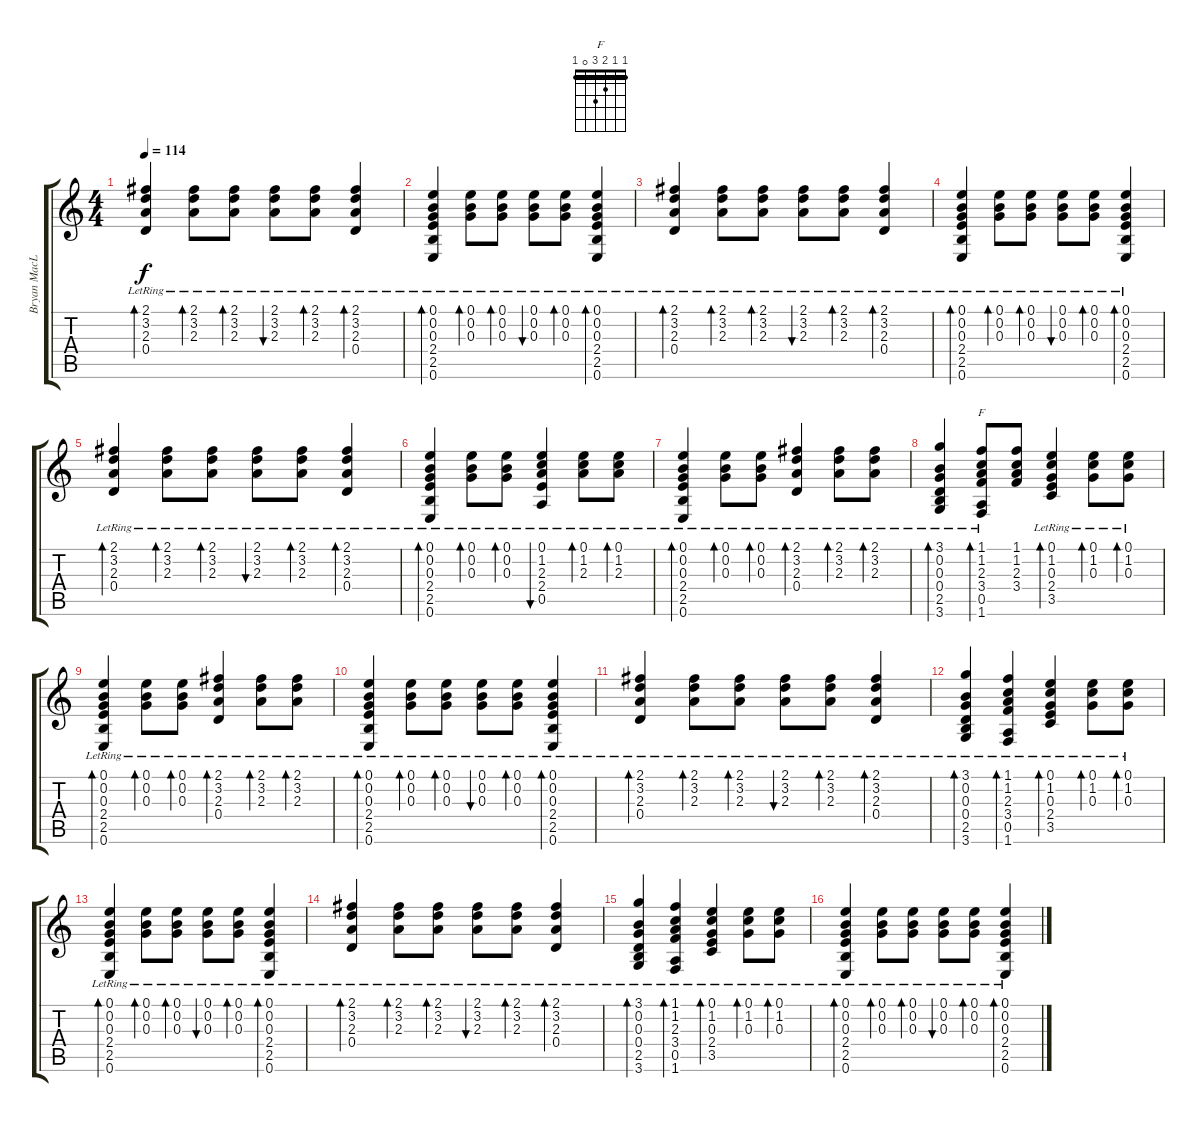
\track ("Bryan MacLean" "Bryan MacL") {instrument acousticguitarsteel}
\staff {score tabs}
\tuning (E4 B3 G3 D3 A2 E2) {hide}
\chord ("F" 1 1 2 3 0 1) {barre 1}
\ts (4 4)
\tempo 114
\clef g2
\ks c
(2.1{lr} 3.2{lr} 2.3{lr} 0.4{lr}).4{bd 60 dy f} (2.1{lr} 3.2{lr} 2.3{lr}).8{bd 60} (2.1{lr} 3.2{lr} 2.3{lr}).8{bd 60} (2.1{lr} 3.2{lr} 2.3{lr}).8{bu 60} (2.1{lr} 3.2{lr} 2.3{lr}).8{bd 60} (2.1{lr} 3.2{lr} 2.3{lr} 0.4{lr}).4{bd 60} |
(0.1{lr} 0.2{lr} 0.3{lr} 2.4{lr} 2.5{lr} 0.6{lr}).4{bd 60} (0.1{lr} 0.2{lr} 0.3{lr}).8{bd 60} (0.1{lr} 0.2{lr} 0.3{lr}).8{bd 60} (0.1{lr} 0.2{lr} 0.3{lr}).8{bu 60} (0.1{lr} 0.2{lr} 0.3{lr}).8{bd 60} (0.1{lr} 0.2{lr} 0.3{lr} 2.4{lr} 2.5{lr} 0.6{lr}).4{bd 60} |
(2.1{lr} 3.2{lr} 2.3{lr} 0.4{lr}).4{bd 60} (2.1{lr} 3.2{lr} 2.3{lr}).8{bd 60} (2.1{lr} 3.2{lr} 2.3{lr}).8{bd 60} (2.1{lr} 3.2{lr} 2.3{lr}).8{bu 60} (2.1{lr} 3.2{lr} 2.3{lr}).8{bd 60} (2.1{lr} 3.2{lr} 2.3{lr} 0.4{lr}).4{bd 60} |
(0.1{lr} 0.2{lr} 0.3{lr} 2.4{lr} 2.5{lr} 0.6{lr}).4{bd 60} (0.1{lr} 0.2{lr} 0.3{lr}).8{bd 60} (0.1{lr} 0.2{lr} 0.3{lr}).8{bd 60} (0.1{lr} 0.2{lr} 0.3{lr}).8{bu 60} (0.1{lr} 0.2{lr} 0.3{lr}).8{bd 60} (0.1{lr} 0.2{lr} 0.3{lr} 2.4{lr} 2.5{lr} 0.6{lr}).4{bd 60} |
(2.1{lr} 3.2{lr} 2.3{lr} 0.4{lr}).4{bd 60} (2.1{lr} 3.2{lr} 2.3{lr}).8{bd 60} (2.1{lr} 3.2{lr} 2.3{lr}).8{bd 60} (2.1{lr} 3.2{lr} 2.3{lr}).8{bu 60} (2.1{lr} 3.2{lr} 2.3{lr}).8{bd 60} (2.1{lr} 3.2{lr} 2.3{lr} 0.4{lr}).4{bd 60} |
(0.1{lr} 0.2{lr} 0.3{lr} 2.4{lr} 2.5{lr} 0.6{lr}).4{bd 60} (0.1{lr} 0.2{lr} 0.3{lr}).8{bd 60} (0.1{lr} 0.2{lr} 0.3{lr}).8{bd 60} (0.1{lr} 1.2{lr} 2.3{lr} 2.4{lr} 0.5{lr}).4{bu 60} (0.1{lr} 1.2{lr} 2.3{lr}).8{bd 60} (0.1{lr} 1.2{lr} 2.3{lr}).8{bd 60} |
(0.1{lr} 0.2{lr} 0.3{lr} 2.4{lr} 2.5{lr} 0.6{lr}).4{bd 60} (0.1{lr} 0.2{lr} 0.3{lr}).8{bd 60} (0.1{lr} 0.2{lr} 0.3{lr}).8{bd 60} (2.1{lr} 3.2{lr} 2.3{lr} 0.4{lr}).4{bd 60} (2.1{lr} 3.2{lr} 2.3{lr}).8{bd 60} (2.1{lr} 3.2{lr} 2.3{lr}).8{bd 60} |
(3.1{lr} 0.2{lr} 0.3{lr} 0.4{lr} 2.5{lr} 3.6{lr}).4{bd 60} (1.1{lr} 1.2{lr} 2.3{lr} 3.4{lr} 0.5{lr} 1.6{lr}).8{bd 60 ch "F"} (1.1 1.2 2.3 3.4).8 (0.1{lr} 1.2{lr} 0.3{lr} 2.4{lr} 3.5{lr}).4{bd 60} (0.1{lr} 1.2{lr} 0.3{lr}).8{bd 60} (0.1{lr} 1.2{lr} 0.3{lr}).8{bd 60} |
(0.1{lr} 0.2{lr} 0.3{lr} 2.4{lr} 2.5{lr} 0.6{lr}).4{bd 60} (0.1{lr} 0.2{lr} 0.3{lr}).8{bd 60} (0.1{lr} 0.2{lr} 0.3{lr}).8{bd 60} (2.1{lr} 3.2{lr} 2.3{lr} 0.4{lr}).4{bd 60} (2.1{lr} 3.2{lr} 2.3{lr}).8{bd 60} (2.1{lr} 3.2{lr} 2.3{lr}).8{bd 60} |
(0.1{lr} 0.2{lr} 0.3{lr} 2.4{lr} 2.5{lr} 0.6{lr}).4{bd 60} (0.1{lr} 0.2{lr} 0.3{lr}).8{bd 60} (0.1{lr} 0.2{lr} 0.3{lr}).8{bd 60} (0.1{lr} 0.2{lr} 0.3{lr}).8{bu 60} (0.1{lr} 0.2{lr} 0.3{lr}).8{bd 60} (0.1{lr} 0.2{lr} 0.3{lr} 2.4{lr} 2.5{lr} 0.6{lr}).4{bd 60} |
(2.1{lr} 3.2{lr} 2.3{lr} 0.4{lr}).4{bd 60} (2.1{lr} 3.2{lr} 2.3{lr}).8{bd 60} (2.1{lr} 3.2{lr} 2.3{lr}).8{bd 60} (2.1{lr} 3.2{lr} 2.3{lr}).8{bu 60} (2.1{lr} 3.2{lr} 2.3{lr}).8{bd 60} (2.1{lr} 3.2{lr} 2.3{lr} 0.4{lr}).4{bd 60} |
(3.1{lr} 0.2{lr} 0.3{lr} 0.4{lr} 2.5{lr} 3.6{lr}).4{bd 60} (1.1{lr} 1.2{lr} 2.3{lr} 3.4{lr} 0.5{lr} 1.6{lr}).4{bd 60} (0.1{lr} 1.2{lr} 0.3{lr} 2.4{lr} 3.5{lr}).4{bd 60} (0.1{lr} 1.2{lr} 0.3{lr}).8{bd 60} (0.1{lr} 1.2{lr} 0.3{lr}).8{bd 60} |
(0.1{lr} 0.2{lr} 0.3{lr} 2.4{lr} 2.5{lr} 0.6{lr}).4{bd 60} (0.1{lr} 0.2{lr} 0.3{lr}).8{bd 60} (0.1{lr} 0.2{lr} 0.3{lr}).8{bd 60} (0.1{lr} 0.2{lr} 0.3{lr}).8{bu 60} (0.1{lr} 0.2{lr} 0.3{lr}).8{bd 60} (0.1{lr} 0.2{lr} 0.3{lr} 2.4{lr} 2.5{lr} 0.6{lr}).4{bd 60} |
(2.1{lr} 3.2{lr} 2.3{lr} 0.4{lr}).4{bd 60} (2.1{lr} 3.2{lr} 2.3{lr}).8{bd 60} (2.1{lr} 3.2{lr} 2.3{lr}).8{bd 60} (2.1{lr} 3.2{lr} 2.3{lr}).8{bu 60} (2.1{lr} 3.2{lr} 2.3{lr}).8{bd 60} (2.1{lr} 3.2{lr} 2.3{lr} 0.4{lr}).4{bd 60} |
(3.1{lr} 0.2{lr} 0.3{lr} 0.4{lr} 2.5{lr} 3.6{lr}).4{bd 60} (1.1{lr} 1.2{lr} 2.3{lr} 3.4{lr} 0.5{lr} 1.6{lr}).4{bd 60} (0.1{lr} 1.2{lr} 0.3{lr} 2.4{lr} 3.5{lr}).4{bd 60} (0.1{lr} 1.2{lr} 0.3{lr}).8{bd 60} (0.1{lr} 1.2{lr} 0.3{lr}).8{bd 60} |
(0.1{lr} 0.2{lr} 0.3{lr} 2.4{lr} 2.5{lr} 0.6{lr}).4{bd 60} (0.1{lr} 0.2{lr} 0.3{lr}).8{bd 60} (0.1{lr} 0.2{lr} 0.3{lr}).8{bd 60} (0.1{lr} 0.2{lr} 0.3{lr}).8{bu 60} (0.1{lr} 0.2{lr} 0.3{lr}).8{bd 60} (0.1{lr} 0.2{lr} 0.3{lr} 2.4{lr} 2.5{lr} 0.6{lr}).4{bd 60}
